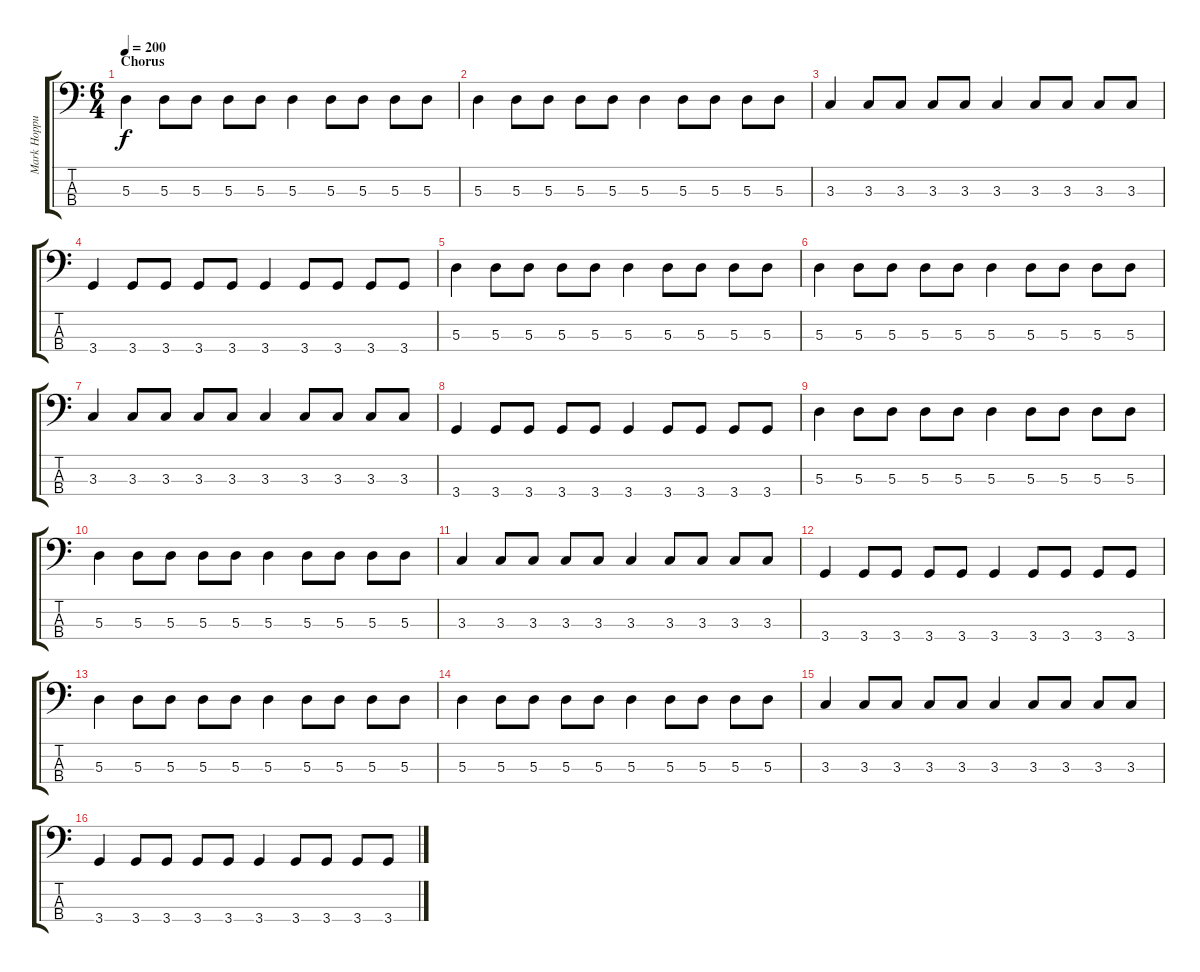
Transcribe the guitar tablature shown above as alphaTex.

\track ("Mark Hoppus - Bass" "Mark Hoppu") {instrument electricbassfinger}
\staff {score tabs}
\tuning (G2 D2 A1 E1) {hide}
\ts (6 4)
\section ("" "Chorus")
\tempo 200
\clef f4
\ks c
5.3.4{dy f} 5.3.8 5.3.8 5.3.8 5.3.8 5.3.4 5.3.8 5.3.8 5.3.8 5.3.8 |
5.3.4 5.3.8 5.3.8 5.3.8 5.3.8 5.3.4 5.3.8 5.3.8 5.3.8 5.3.8 |
3.3.4 3.3.8 3.3.8 3.3.8 3.3.8 3.3.4 3.3.8 3.3.8 3.3.8 3.3.8 |
3.4.4 3.4.8 3.4.8 3.4.8 3.4.8 3.4.4 3.4.8 3.4.8 3.4.8 3.4.8 |
5.3.4 5.3.8 5.3.8 5.3.8 5.3.8 5.3.4 5.3.8 5.3.8 5.3.8 5.3.8 |
5.3.4 5.3.8 5.3.8 5.3.8 5.3.8 5.3.4 5.3.8 5.3.8 5.3.8 5.3.8 |
3.3.4 3.3.8 3.3.8 3.3.8 3.3.8 3.3.4 3.3.8 3.3.8 3.3.8 3.3.8 |
3.4.4 3.4.8 3.4.8 3.4.8 3.4.8 3.4.4 3.4.8 3.4.8 3.4.8 3.4.8 |
5.3.4 5.3.8 5.3.8 5.3.8 5.3.8 5.3.4 5.3.8 5.3.8 5.3.8 5.3.8 |
5.3.4 5.3.8 5.3.8 5.3.8 5.3.8 5.3.4 5.3.8 5.3.8 5.3.8 5.3.8 |
3.3.4 3.3.8 3.3.8 3.3.8 3.3.8 3.3.4 3.3.8 3.3.8 3.3.8 3.3.8 |
3.4.4 3.4.8 3.4.8 3.4.8 3.4.8 3.4.4 3.4.8 3.4.8 3.4.8 3.4.8 |
5.3.4 5.3.8 5.3.8 5.3.8 5.3.8 5.3.4 5.3.8 5.3.8 5.3.8 5.3.8 |
5.3.4 5.3.8 5.3.8 5.3.8 5.3.8 5.3.4 5.3.8 5.3.8 5.3.8 5.3.8 |
3.3.4 3.3.8 3.3.8 3.3.8 3.3.8 3.3.4 3.3.8 3.3.8 3.3.8 3.3.8 |
3.4.4 3.4.8 3.4.8 3.4.8 3.4.8 3.4.4 3.4.8 3.4.8 3.4.8 3.4.8
